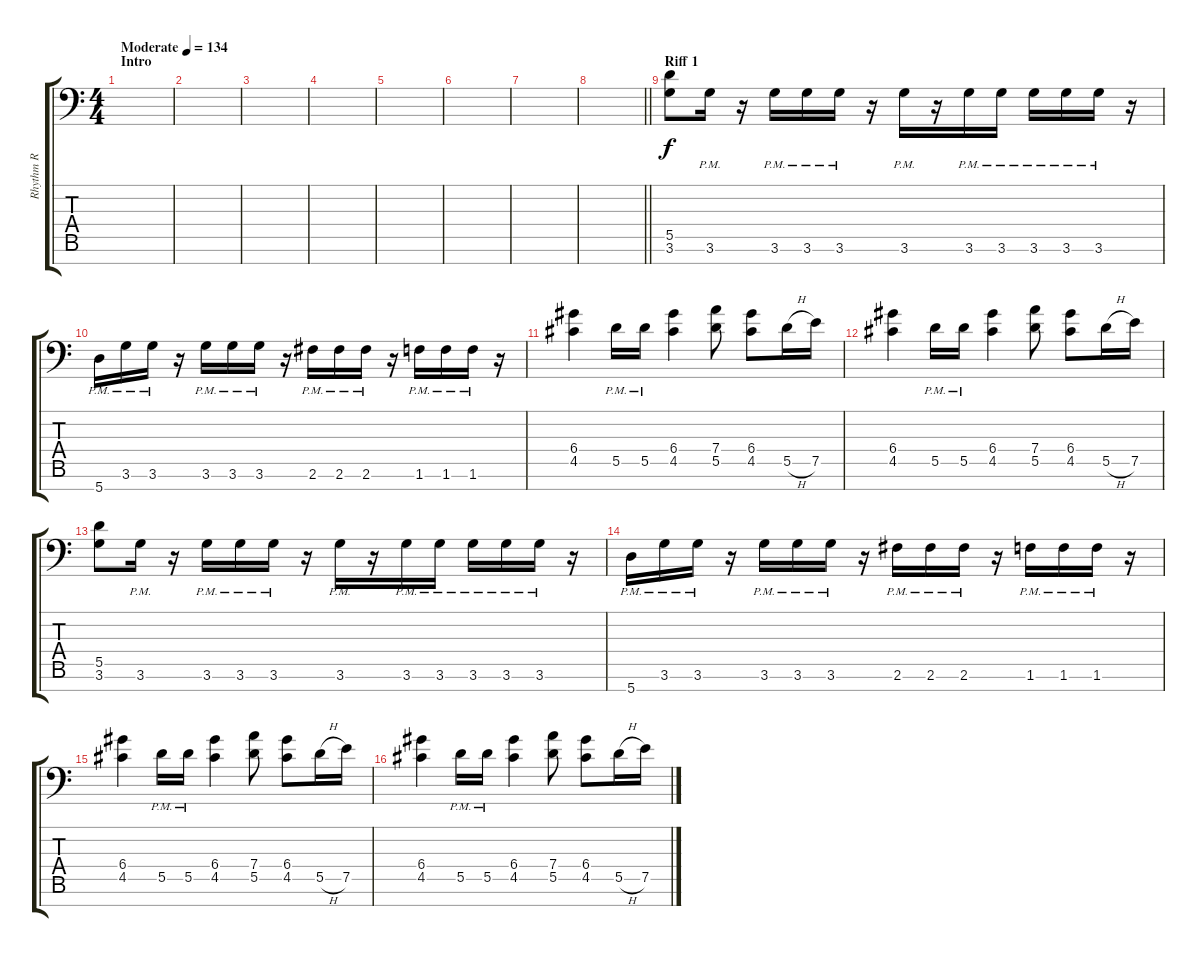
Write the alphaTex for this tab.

\track ("Rhythm R" "Rhythm R") {instrument overdrivenguitar}
\staff {score tabs}
\tuning (E4 B3 G3 D3 A2 E2 A1) {hide}
\ts (4 4)
\section ("" "Intro")
\tempo (134 "Moderate")
\clef f4
\ks c
|
|
|
|
|
|
|
\barLineRight lightlight
|
\section ("" "Riff 1")
(5.5 3.6).8 3.6{pm}.16 r.16 3.6{pm}.16 3.6{pm}.16 3.6{pm}.16 r.16 3.6{pm}.16 r.16 3.6{pm}.16 3.6{pm}.16 3.6{pm}.16 3.6{pm}.16 3.6{pm}.16 r.16 |
5.7{pm}.16 3.6{pm}.16 3.6{pm}.16 r.16 3.6{pm}.16 3.6{pm}.16 3.6{pm}.16 r.16 2.6{pm}.16 2.6{pm}.16 2.6{pm}.16 r.16 1.6{pm}.16 1.6{pm}.16 1.6{pm}.16 r.16 |
(6.4 4.5).4 5.5{pm}.16 5.5{pm}.16 (6.4 4.5).4 (7.4 5.5).8 (6.4 4.5).8 5.5{h}.16 7.5.16 |
(6.4 4.5).4 5.5{pm}.16 5.5{pm}.16 (6.4 4.5).4 (7.4 5.5).8 (6.4 4.5).8 5.5{h}.16 7.5.16 |
(5.5 3.6).8 3.6{pm}.16 r.16 3.6{pm}.16 3.6{pm}.16 3.6{pm}.16 r.16 3.6{pm}.16 r.16 3.6{pm}.16 3.6{pm}.16 3.6{pm}.16 3.6{pm}.16 3.6{pm}.16 r.16 |
5.7{pm}.16 3.6{pm}.16 3.6{pm}.16 r.16 3.6{pm}.16 3.6{pm}.16 3.6{pm}.16 r.16 2.6{pm}.16 2.6{pm}.16 2.6{pm}.16 r.16 1.6{pm}.16 1.6{pm}.16 1.6{pm}.16 r.16 |
(6.4 4.5).4 5.5{pm}.16 5.5{pm}.16 (6.4 4.5).4 (7.4 5.5).8 (6.4 4.5).8 5.5{h}.16 7.5.16 |
(6.4 4.5).4 5.5{pm}.16 5.5{pm}.16 (6.4 4.5).4 (7.4 5.5).8 (6.4 4.5).8 5.5{h}.16 7.5.16
